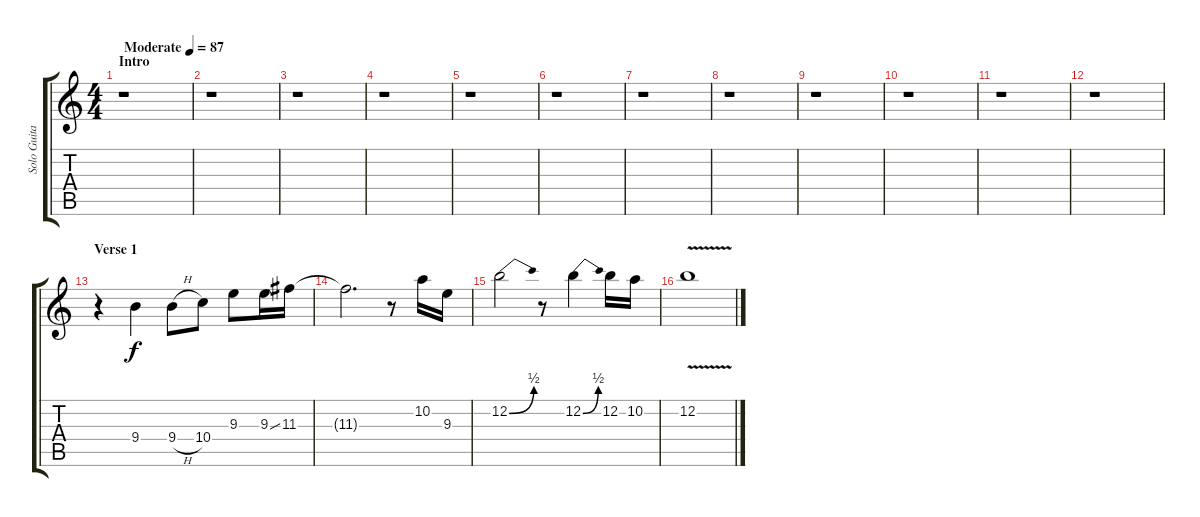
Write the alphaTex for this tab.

\track ("Solo Guitar" "Solo Guita") {instrument overdrivenguitar}
\staff {score tabs}
\tuning (E4 B3 G3 D3 A2 E2) {hide}
\ts (4 4)
\section ("" "Intro")
\tempo (87 "Moderate")
\clef g2
\ks c
r.1{dy f instrument overdrivenguitar} |
r.1 |
r.1 |
r.1 |
r.1 |
r.1 |
r.1 |
r.1 |
r.1 |
r.1 |
r.1 |
r.1 |
\section ("" "Verse 1")
r.4 9.4.4 9.4{h}.8 10.4.8 9.3.8 9.3{ss}.16 11.3.16 |
11.3{t}.2{d} r.8 10.2.16 9.3.16 |
12.2{be (bend 0 0 60 2)}.2 r.8 12.2{be (bend 0 0 60 2)}.4 12.2.16 10.2.16 |
12.2{v}.1
